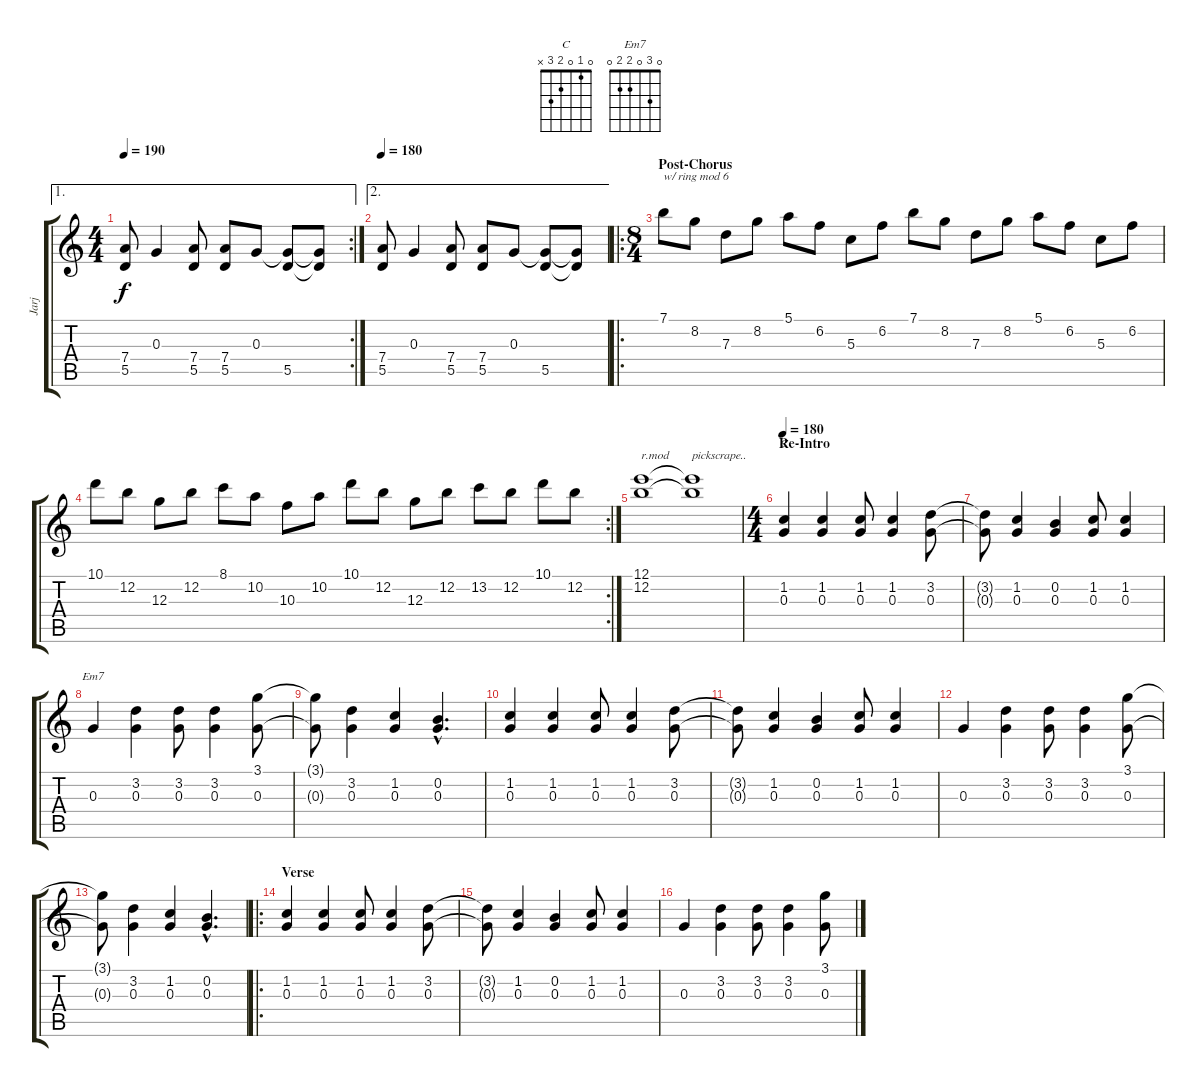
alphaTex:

\track ("Jarj" "Jarj") {instrument overdrivenguitar}
\staff {score tabs}
\tuning (E4 B3 G3 D3 A2 E2) {hide}
\chord ("C" 0 1 0 2 3 x)
\chord ("Em7" 0 3 0 2 2 0)
\ae 1
\rc 2
\ts (4 4)
\tempo 190
\clef g2
\ks c
(7.4{t} 5.5{t}).8{dy f} 0.3.4 (7.4 5.5).8 (7.4 5.5).8 0.3.8 (0.3{t} 5.5).8 (0.3{t} 5.5{t}).8 |
\ae 2
\tempo 180
(7.4 5.5).8 0.3.4 (7.4 5.5).8 (7.4 5.5).8 0.3.8 (0.3{t} 5.5).8 (0.3{t} 5.5{t}).8 |
\ro
\ts (8 4)
\section ("" "Post-Chorus")
7.1.8{txt "w/ ring mod 6"} 8.2.8 7.3.8 8.2.8 5.1.8 6.2.8 5.3.8 6.2.8 7.1.8 8.2.8 7.3.8 8.2.8 5.1.8 6.2.8 5.3.8 6.2.8 |
\rc 2
10.1.8 12.2.8 12.3.8 12.2.8 8.1.8 10.2.8 10.3.8 10.2.8 10.1.8 12.2.8 12.3.8 12.2.8 13.2.8 12.2.8 10.1.8 12.2.8 |
(12.1 12.2).1{txt "r.mod"} (12.1{t} 12.2{t}).1{txt "pickscrape.."} |
\ts (4 4)
\section ("" "Re-Intro")
\tempo 180
(1.2 0.3).4{ch "C"} (1.2 0.3).4 (1.2 0.3).8 (1.2 0.3).4 (3.2 0.3).8 |
(3.2{t} 0.3{t}).8 (1.2 0.3).4 (0.2 0.3).4 (1.2 0.3).8 (1.2 0.3).4 |
0.3.4{ch "Em7"} (3.2 0.3).4 (3.2 0.3).8 (3.2 0.3).4 (3.1 0.3).8 |
(3.1{t} 0.3{t}).8 (3.2 0.3).4 (1.2 0.3).4 (0.2{hac} 0.3{hac}).4{d} |
(1.2 0.3).4 (1.2 0.3).4 (1.2 0.3).8 (1.2 0.3).4 (3.2 0.3).8 |
(3.2{t} 0.3{t}).8 (1.2 0.3).4 (0.2 0.3).4 (1.2 0.3).8 (1.2 0.3).4 |
0.3.4 (3.2 0.3).4 (3.2 0.3).8 (3.2 0.3).4 (3.1 0.3).8 |
(3.1{t} 0.3{t}).8 (3.2 0.3).4 (1.2 0.3).4 (0.2{hac} 0.3{hac}).4{d} |
\ro
\section ("" "Verse")
(1.2 0.3).4{balance 16} (1.2 0.3).4 (1.2 0.3).8 (1.2 0.3).4 (3.2 0.3).8 |
(3.2{t} 0.3{t}).8 (1.2 0.3).4 (0.2 0.3).4 (1.2 0.3).8 (1.2 0.3).4 |
0.3.4 (3.2 0.3).4 (3.2 0.3).8 (3.2 0.3).4 (3.1 0.3).8
